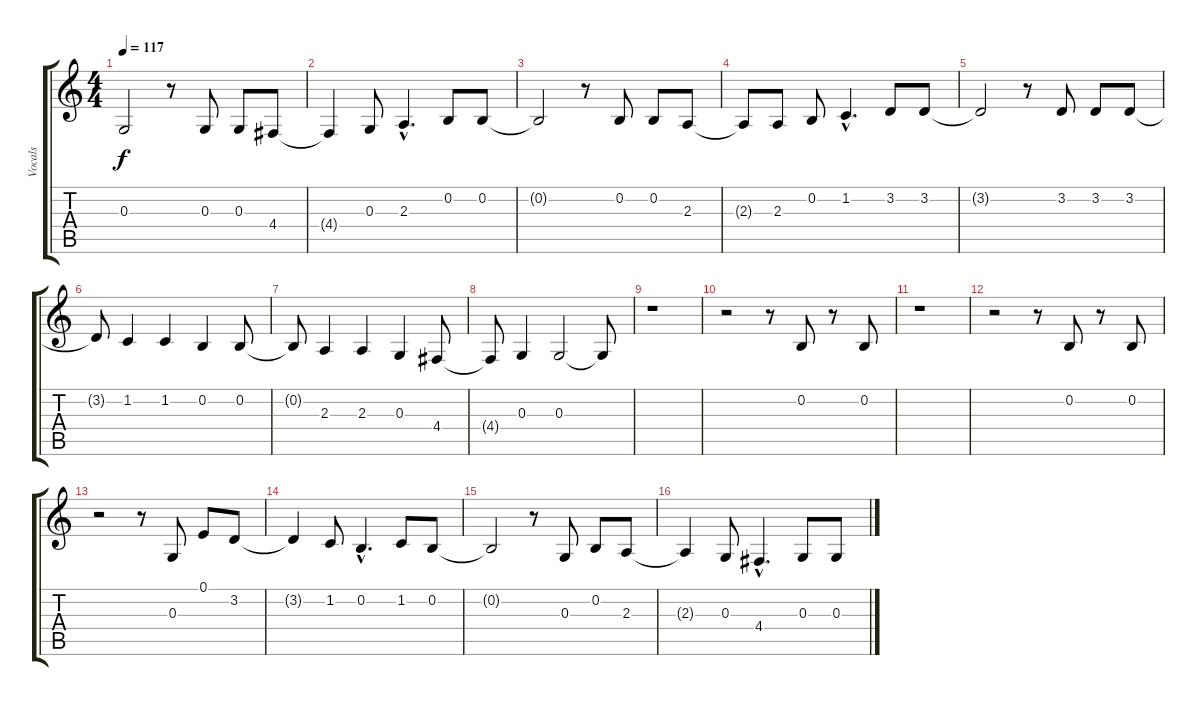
\track ("Vocals" "Vocals") {instrument lead1square}
\staff {score tabs}
\tuning (E4 B3 G3 D3 A2 E2) {hide}
\ts (4 4)
\tempo 117
\clef g2
\ks c
0.3{t}.2{dy f} r.8 0.3.8 0.3.8 4.4.8 |
4.4{t}.4 0.3.8 2.3{hac}.4{d} 0.2.8 0.2.8 |
0.2{t}.2 r.8 0.2.8 0.2.8 2.3.8 |
2.3{t}.8 2.3.8 0.2.8 1.2{hac}.4{d} 3.2.8 3.2.8 |
3.2{t}.2 r.8 3.2.8 3.2.8 3.2.8 |
3.2{t}.8 1.2.4 1.2.4 0.2.4 0.2.8 |
0.2{t}.8 2.3.4 2.3.4 0.3.4 4.4.8 |
4.4{t}.8 0.3.4 0.3.2 0.3{t}.8 |
r.1 |
r.2 r.8 0.2.8 r.8 0.2.8 |
r.1 |
r.2 r.8 0.2.8 r.8 0.2.8 |
r.2 r.8 0.3.8 0.1.8 3.2.8 |
3.2{t}.4 1.2.8 0.2{hac}.4{d} 1.2.8 0.2.8 |
0.2{t}.2 r.8 0.3.8 0.2.8 2.3.8 |
2.3{t}.4 0.3.8 4.4{hac}.4{d} 0.3.8 0.3.8
